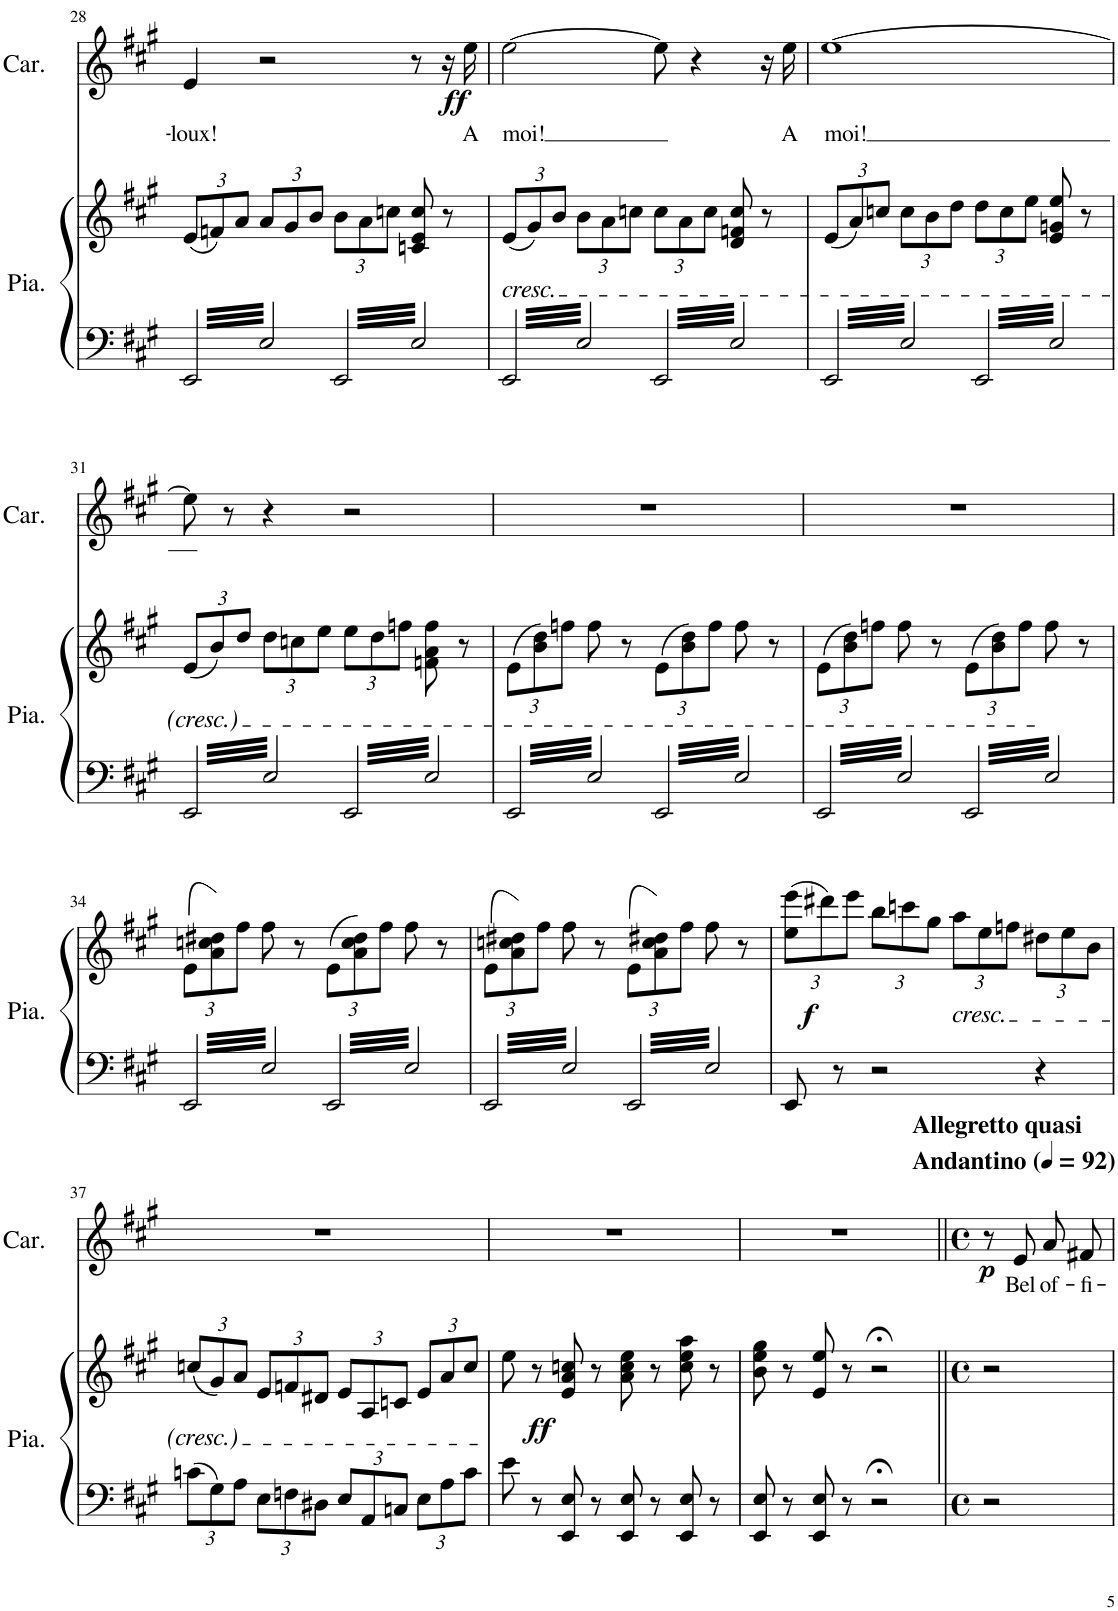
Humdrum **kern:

**kern	**kern	**dynam	**kern	**text	**dynam
*part2	*part2	*part2	*part1	*part1	*part1
*staff3	*staff2	*staff2/3	*staff1	*staff1	*staff1
*I"Piano	*	*	*I"Carmen	*	*
*I'Pia.	*	*	*I'Car.	*	*
!!LO:PB:g=z
*clefF4	*clefG2	*	*clefG2	*	*
*k[f#c#g#]	*k[f#c#g#]	*	*k[f#c#g#]	*	*
*M2/2	*M2/2	*	*M2/2	*	*
*met(c|)	*met(c|)	*	*met(c|)	*	*
*	*Xbrackettup	*	*	*	*
=28	=28	=28	=28	=28	=28
!	!	!	!	!LO:LY:b	!
6.EE/	(12e/L	.	4e/	-loux!	.
.	12fn/)	.	.	.	.
.	12a/J	.	.	.	.
6.E/	12a/L	.	2r	.	.
.	12g#/	.	.	.	.
.	12b/J	.	.	.	.
6.EE/	12b\L	.	.	.	.
.	12a\	.	.	.	.
.	12ccn\J	.	.	.	.
6.E/	8cn/ 8e/ 8cc/	.	8r	.	.
!	!	!	!	!	!LO:DY:b
.	8r	.	16r	.	ff
!	!	!	!	!LO:LY:b	!
.	.	.	16ee\	A	.
=29	=29	=29	=29	=29	=29
!	!LO:TX:b:i:t=cresc.	!	!	!	!
!	!	!	!	!LO:LY:b	!
6.EE/	(12e/L	.	[2ee\	moi!	.
.	12g#/)	.	.	.	.
.	12b/J	.	.	.	.
6.E/	12b\L	.	.	.	.
.	12a\	.	.	.	.
.	12ccn\J	.	.	.	.
6.EE/	12cc\L	.	8ee\]	.	.
.	12a\	.	.	.	.
.	.	.	4r	.	.
.	12cc\J	.	.	.	.
6.E/	8d/ 8fn/ 8cc/	.	.	.	.
.	8r	.	16r	.	.
!	!	!	!	!LO:LY:b	!
.	.	.	16ee\	A	.
=30	=30	=30	=30	=30	=30
!	!	!	!	!LO:LY:b	!
6.EE/	(12e/L	.	[1ee	moi!	.
.	12a/)	.	.	.	.
.	12ccn/J	.	.	.	.
6.E/	12cc\L	.	.	.	.
.	12b\	.	.	.	.
.	12dd\J	.	.	.	.
6.EE/	12dd\L	.	.	.	.
.	12cc\	.	.	.	.
.	12ee\J	.	.	.	.
6.E/	8e/ 8gn/ 8ee/	.	.	.	.
.	8r	.	.	.	.
!!LO:LB:g=z
=31	=31	=31	=31	=31	=31
6.EE/	(12e/L	.	8ee\]	.	.
.	12b/)	.	.	.	.
.	.	.	8r	.	.
.	12dd/J	.	.	.	.
6.E/	12dd\L	.	4r	.	.
.	12ccn\	.	.	.	.
.	12ee\J	.	.	.	.
6.EE/	12ee\L	.	2r	.	.
.	12dd\	.	.	.	.
.	12ffn\J	.	.	.	.
6.E/	8fn\ 8a\ 8ff\	.	.	.	.
.	8r	.	.	.	.
=32	=32	=32	=32	=32	=32
6.EE/	(12e\L	.	1r	.	.
.	12b\ 12dd\)	.	.	.	.
.	12ffn\J	.	.	.	.
6.E/	8ff\	.	.	.	.
.	8r	.	.	.	.
6.EE/	(12e\L	.	.	.	.
.	12b\ 12dd\)	.	.	.	.
.	12ff\J	.	.	.	.
6.E/	8ff\	.	.	.	.
.	8r	.	.	.	.
=33	=33	=33	=33	=33	=33
6.EE/	(12e\L	.	1r	.	.
.	12b\ 12dd\)	.	.	.	.
.	12ffn\J	.	.	.	.
6.E/	8ff\	.	.	.	.
.	8r	.	.	.	.
6.EE/	(12e\L	.	.	.	.
.	12b\ 12dd\)	.	.	.	.
.	12ff\J	.	.	.	.
6.E/	8ff\	.	.	.	.
.	8r	.	.	.	.
!!LO:LB:g=z
=34	=34	=34	=34	=34	=34
6.EE/	(12e\L	.	1r	.	.
.	12a\ 12ccn\ 12dd#X\)	.	.	.	.
.	12ff#\J	.	.	.	.
6.E/	8ff#\	.	.	.	.
.	8r	.	.	.	.
6.EE/	(12e\L	.	.	.	.
.	12a\ 12cc\ 12dd#\)	.	.	.	.
.	12ff#\J	.	.	.	.
6.E/	8ff#\	.	.	.	.
.	8r	.	.	.	.
=35	=35	=35	=35	=35	=35
6.EE/	(12e\L	.	1r	.	.
.	12a\ 12ccn\ 12dd#X\)	.	.	.	.
.	12ff#\J	.	.	.	.
6.E/	8ff#\	.	.	.	.
.	8r	.	.	.	.
6.EE/	(12e\L	.	.	.	.
.	12a\ 12cc\ 12dd#X\)	.	.	.	.
.	12ff#\J	.	.	.	.
6.E/	8ff#\	.	.	.	.
.	8r	.	.	.	.
=36	=36	=36	=36	=36	=36
!	!	!LO:DY:b	!	!	!
8EE/	(12ee\ 12eee\L	f	1r	.	.
.	12ddd#X\)	.	.	.	.
8r	.	.	.	.	.
.	12eee\J	.	.	.	.
2r	12bb\L	.	.	.	.
.	12cccn\	.	.	.	.
.	12gg#\J	.	.	.	.
!	!LO:TX:b:i:t=cresc.	!	!	!	!
.	12aa\L	.	.	.	.
.	12ee\	.	.	.	.
.	12ffn\J	.	.	.	.
4r	12dd#X\L	.	.	.	.
.	12ee\	.	.	.	.
.	12b\J	.	.	.	.
!!LO:LB:g=z
=37	=37	=37	=37	=37	=37
*Xbrackettup	*	*	*	*	*
12cn\L	(12ccn/L	.	1r	.	.
12G#\	12g#/)	.	.	.	.
12A\J	12a/J	.	.	.	.
12E\L	12e/L	.	.	.	.
12Fn\	12fn/	.	.	.	.
12D#X\J	12d#X/J	.	.	.	.
12E/L	12e/L	.	.	.	.
12AA/	12A/	.	.	.	.
12Cn/J	12cn/J	.	.	.	.
12E\L	12e/L	.	.	.	.
12A\	12a/	.	.	.	.
12c\J	12cc/J	.	.	.	.
=38	=38	=38	=38	=38	=38
8e\	8ee\	.	1r	.	.
!	!	!LO:DY:b	!	!	!
8r	8r	ff	.	.	.
8EE/ 8E/	8e/ 8a/ 8ccn/	.	.	.	.
8r	8r	.	.	.	.
8EE/ 8E/	8a\ 8cc\ 8ee\	.	.	.	.
8r	8r	.	.	.	.
8EE/ 8E/	8cc\ 8ee\ 8aa\	.	.	.	.
8r	8r	.	.	.	.
=39	=39	=39	=39	=39	=39
8EE/ 8E/	8b\ 8ee\ 8gg#\	.	1r	.	.
8r	8r	.	.	.	.
8EE/ 8E/	8e/ 8ee/	.	.	.	.
8r	8r	.	.	.	.
2r;<	2r;<	.	.	.	.
=40||	=40||	=40||	=40||	=40||	=40||
*M4/4	*M4/4	*	*M4/4	*	*
*met(c)	*met(c)	*	*met(c)	*	*
!	!	!	!	!	!LO:DY:b
2r	2r	.	8r	.	p
!	!	!	!	!LO:LY:b	!
.	.	.	8e/	Bel	.
!	!	!	!	!LO:LY:b	!
.	.	.	8a/L	of-	.
!	!	!	!	!LO:LY:b	!
.	.	.	8f#X/J	-fi-	.
=	=	=	=	=	=
*-	*-	*-	*-	*-	*-
